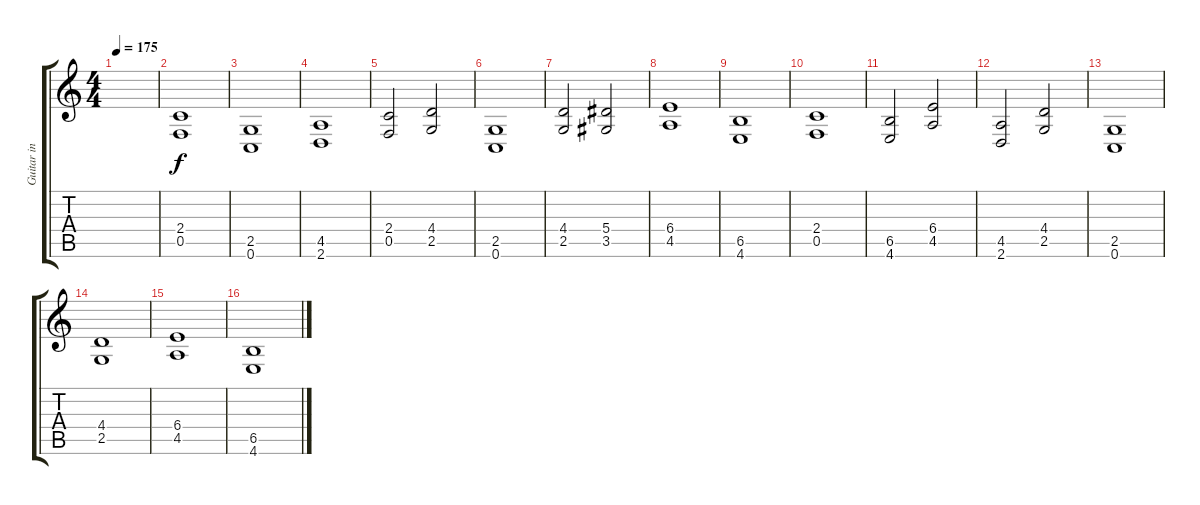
\track ("Guitar in do" "Guitar in ") {instrument distortionguitar}
\staff {score tabs}
\tuning (C4 G3 Eb3 Bb2 F2 C2) {hide}
\ts (4 4)
\tempo 175
\clef g2
\ks c
|
(2.4 0.5).1 |
(2.5 0.6).1 |
(4.5 2.6).1 |
(2.4 0.5).2 (4.4 2.5).2 |
(2.5 0.6).1 |
(4.4 2.5).2 (5.4 3.5).2 |
(6.4 4.5).1 |
(6.5 4.6).1 |
(2.4 0.5).1 |
(6.5 4.6).2 (6.4 4.5).2 |
(4.5 2.6).2 (4.4 2.5).2 |
(2.5 0.6).1 |
(4.4 2.5).1 |
(6.4 4.5).1 |
(6.5 4.6).1
